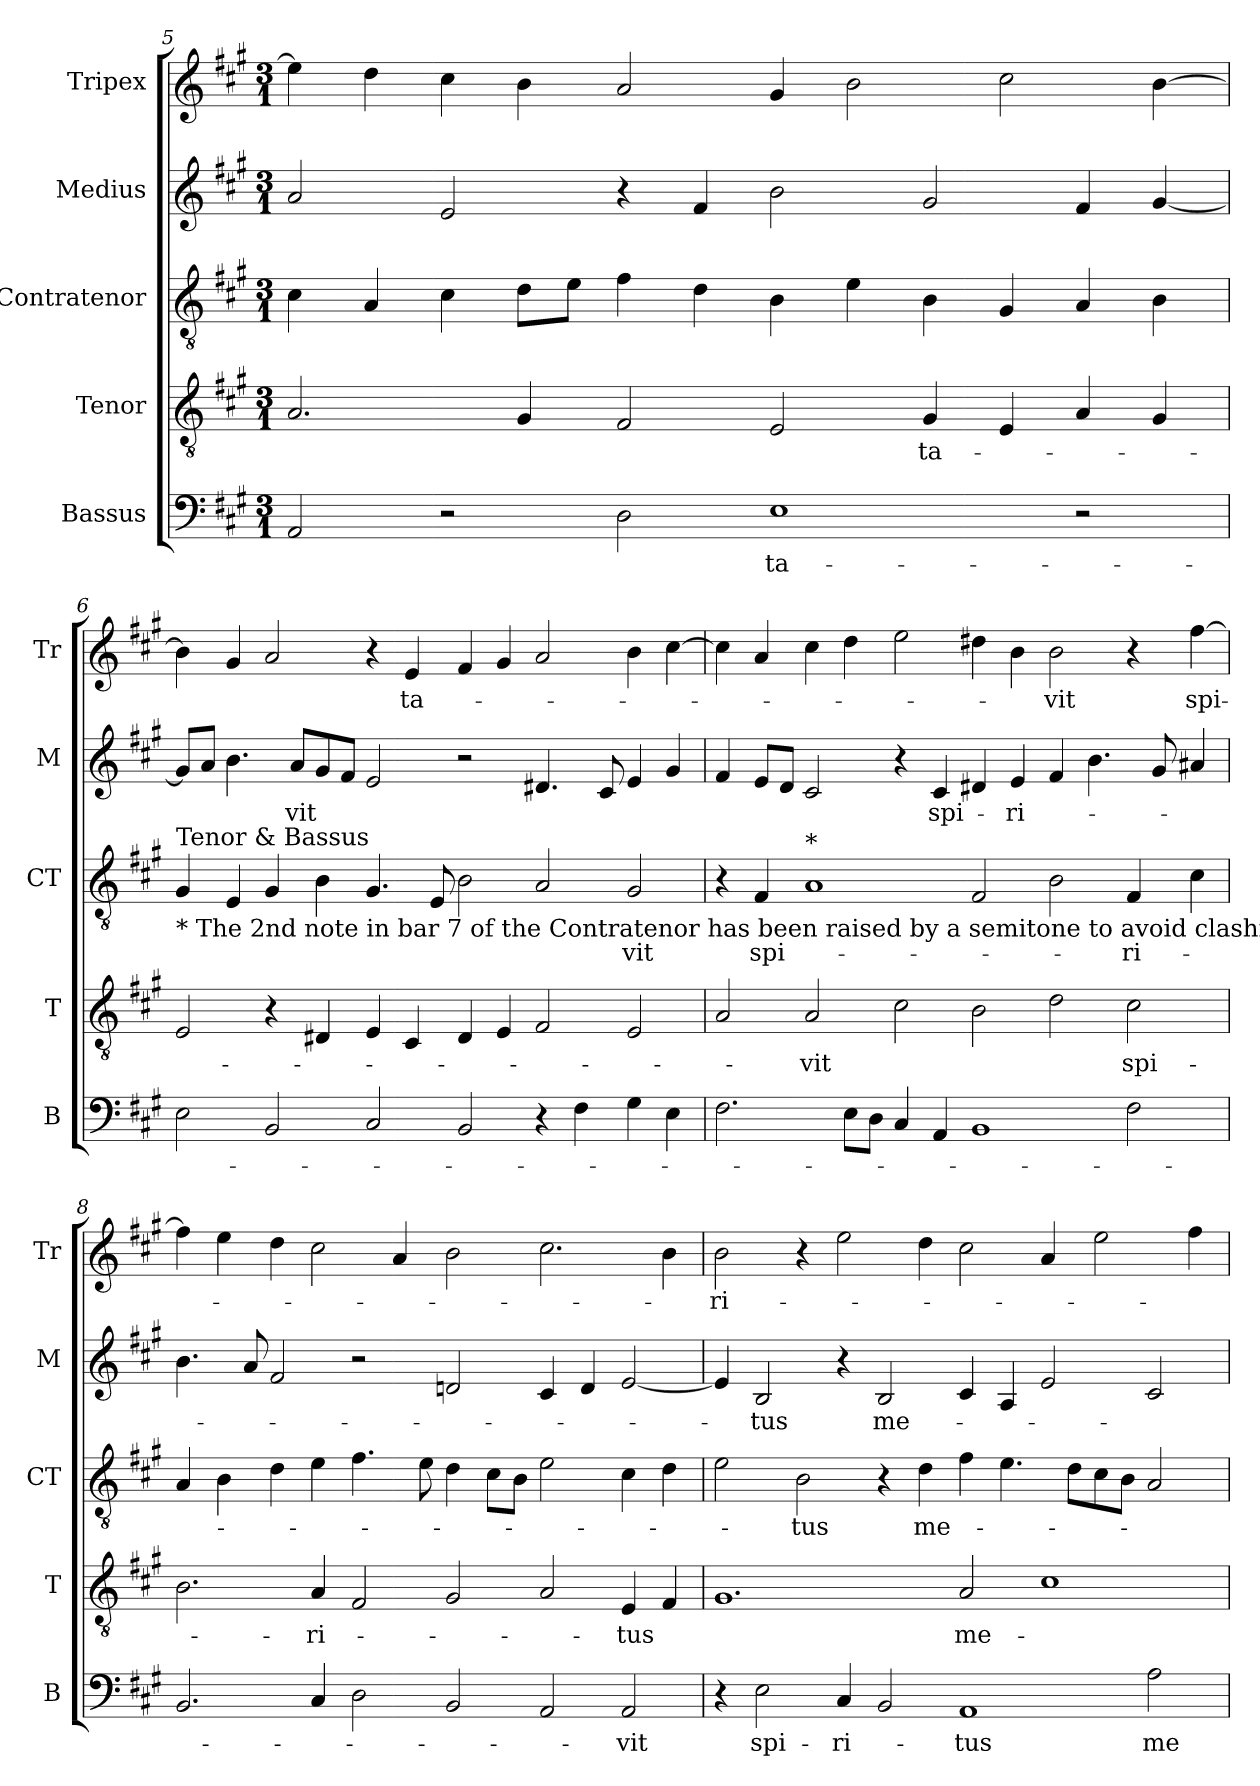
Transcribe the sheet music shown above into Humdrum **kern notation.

**kern	**text	**kern	**text	**kern	**text	**kern	**text	**kern	**text
*part5	*part5	*part4	*part4	*part3	*part3	*part2	*part2	*part1	*part1
*staff5	*staff5	*staff4	*staff4	*staff3	*staff3	*staff2	*staff2	*staff1	*staff1
*I"Bassus	*	*I"Tenor	*	*I"Contratenor	*	*I"Medius	*	*I"Tripex	*
*I'B	*	*I'T	*	*I'CT	*	*I'M	*	*I'Tr	*
*clefF4	*	*clefGv2	*	*clefGv2	*	*clefG2	*	*clefG2	*
*	*	*ITrd7c12	*	*ITrd7c12	*	*	*	*	*
*k[f#c#g#]	*	*k[f#c#g#]	*	*k[f#c#g#]	*	*k[f#c#g#]	*	*k[f#c#g#]	*
*A:	*	*A:	*	*A:	*	*A:	*	*A:	*
*M3/1	*	*M3/1	*	*M3/1	*	*M3/1	*	*M3/1	*
=5	=5	=5	=5	=5	=5	=5	=5	=5	=5
2AAi/	.	2.AAi/	.	4C#i\	.	2ai/	.	4eei\]	.
.	.	.	.	4AAi/	.	.	.	4ddi\	.
2r	.	.	.	4C#i\	.	2ei/	.	4cc#i\	.
.	.	4GG#i/	.	8Di\L	.	.	.	4bi\	.
.	.	.	.	8Ei\J	.	.	.	.	.
2Di\	.	2FF#i/	.	4F#i\	.	4r	.	2ai/	.
.	.	.	.	4Di\	.	4f#i/	.	.	.
!	!LO:LY:b:color=#000000	!	!	!	!	!	!	!	!
1Ei	-ta-	2EEi/	.	4BBi\	.	2bi\	.	4g#i/	.
.	.	.	.	4Ei\	.	.	.	2bi\	.
!	!	!	!LO:LY:b:color=#000000	!	!	!	!	!	!
.	.	4GG#i/	-ta-	4BBi\	.	2g#i/	.	.	.
.	.	4EEi/	.	4GG#i/	.	.	.	2cc#i\	.
2r	.	4AAi/	.	4AAi/	.	4f#i/	.	.	.
.	.	4GG#i/	.	4BBi\	.	[<4g#i/	.	[>4bi\	.
!!LO:LB:g=z
=6	=6	=6	=6	=6	=6	=6	=6	=6	=6
!	!	!	!	!LO:TX:b:t=* The 2nd note in bar 7 of the Contratenor has been raised by a semitone to avoid clashing with	!	!	!	!	!
!	!	!	!	!LO:TX:t=Tenor & Bassus	!	!	!	!	!
2Ei\	.	2EEi/	.	4GG#i/	.	8g#i/L]	.	4bi\]	.
.	.	.	.	.	.	8ai/J	.	.	.
.	.	.	.	4EEi/	.	4.bi\	.	4g#i/	.
2BBi/	.	4r	.	4GG#i/	.	.	.	2ai/	.
!	!	!	!	!	!	!	!LO:LY:b:color=#000000	!	!
.	.	.	.	.	.	8ai/L	-vit	.	.
.	.	4DD#i/	.	4BBi\	.	8g#i/	.	.	.
.	.	.	.	.	.	8f#i/J	.	.	.
2C#i/	.	4EEi/	.	4.GG#i/	.	2ei/	.	4r	.
!	!	!	!	!	!	!	!	!	!LO:LY:b:color=#000000
.	.	4CC#i/	.	.	.	.	.	4ei/	-ta-
.	.	.	.	8EEi/	.	.	.	.	.
2BBi/	.	4DD#i/	.	2BBi\	.	2r	.	4f#i/	.
.	.	4EEi/	.	.	.	.	.	4g#i/	.
4r	.	2FF#i/	.	2AAi/	.	4.d#i/	.	2ai/	.
4F#i\	.	.	.	.	.	.	.	.	.
.	.	.	.	.	.	8c#i/	.	.	.
!	!	!	!	!	!LO:LY:b:color=#000000	!	!	!	!
4G#i\	.	2EEi/	.	2GG#i/	-vit	4ei/	.	4bi\	.
4Ei\	.	.	.	.	.	4g#i/	.	[>4cc#i\	.
=7	=7	=7	=7	=7	=7	=7	=7	=7	=7
2.F#i\	.	2AAi/	.	4r	.	4f#i/	.	4cc#i\]	.
!	!	!	!	!	!LO:LY:b:color=#000000	!	!	!	!
.	.	.	.	4FF#i/	spi-	8ei/L	.	4ai/	.
.	.	.	.	.	.	8di/J	.	.	.
!	!	!	!	!LO:TX:a:t=*	!	!	!	!	!
!	!	!	!LO:LY:b:color=#000000	!	!	!	!	!	!
.	.	2AAi/	-vit	1AAi	.	2c#i/	.	4cc#i\	.
8Ei\L	.	.	.	.	.	.	.	4ddi\	.
8Di\J	.	.	.	.	.	.	.	.	.
4C#i/	.	2C#i\	.	.	.	4r	.	2eei\	.
!	!	!	!	!	!	!	!LO:LY:b:color=#000000	!	!
4AAi/	.	.	.	.	.	4c#i/	spi-	.	.
1BBi	.	2BBi\	.	2FF#i/	.	4d#i/	.	4dd#i\	.
!	!	!	!	!	!	!	!LO:LY:b:color=#000000	!	!
.	.	.	.	.	.	4ei/	-ri-	4bi\	.
!	!	!	!	!	!	!	!	!	!LO:LY:b:color=#000000
.	.	2Di\	.	2BBi\	.	4f#i/	.	2bi\	-vit
.	.	.	.	.	.	4.bi\	.	.	.
!	!	!	!LO:LY:b:color=#000000	!	!	!	!	!	!
!	!	!	!	!	!LO:LY:b:color=#000000	!	!	!	!
2F#i\	.	2C#i\	spi-	4FF#i/	-ri-	.	.	4r	.
.	.	.	.	.	.	8g#i/	.	.	.
!	!	!	!	!	!	!	!	!	!LO:LY:b:color=#000000
.	.	.	.	4C#i\	.	4a#i/	.	[>4ff#i\	spi-
!!LO:PB:g=z
=8	=8	=8	=8	=8	=8	=8	=8	=8	=8
2.BBi/	.	2.BBi\	.	4AAi/	.	4.bi\	.	4ff#i\]	.
.	.	.	.	4BBi\	.	.	.	4eei\	.
.	.	.	.	.	.	8ai/	.	.	.
.	.	.	.	4Di\	.	2f#i/	.	4ddi\	.
!	!	!	!LO:LY:b:color=#000000	!	!	!	!	!	!
4C#i/	.	4AAi/	-ri-	4Ei\	.	.	.	2cc#i\	.
2Di\	.	2FF#i/	.	4.F#i\	.	2r	.	.	.
.	.	.	.	.	.	.	.	4ai/	.
.	.	.	.	8Ei\	.	.	.	.	.
2BBi/	.	2GG#i/	.	4Di\	.	2dni/	.	2bi\	.
.	.	.	.	8C#i\L	.	.	.	.	.
.	.	.	.	8BBi\J	.	.	.	.	.
2AAi/	.	2AAi/	.	2Ei\	.	4c#i/	.	2.cc#i\	.
.	.	.	.	.	.	4di/	.	.	.
!	!LO:LY:b:color=#000000	!	!	!	!	!	!	!	!
!	!	!	!LO:LY:b:color=#000000	!	!	!	!	!	!
2AAi/	-vit	4EEi/	-tus	4C#i\	.	[<2ei/	.	.	.
.	.	4FF#i/	.	4Di\	.	.	.	4bi\	.
=9	=9	=9	=9	=9	=9	=9	=9	=9	=9
!	!	!	!	!	!	!	!	!	!LO:LY:b:color=#000000
4r	.	1.GG#i	.	2Ei\	.	4ei/]	.	2bi\	-ri-
!	!LO:LY:b:color=#000000	!	!	!	!	!	!	!	!
!	!	!	!	!	!	!	!LO:LY:b:color=#000000	!	!
2Ei\	spi-	.	.	.	.	2Bi/	-tus	.	.
!	!	!	!	!	!LO:LY:b:color=#000000	!	!	!	!
.	.	.	.	2BBi\	-tus	.	.	4r	.
!	!LO:LY:b:color=#000000	!	!	!	!	!	!	!	!
4C#i/	-ri-	.	.	.	.	4r	.	2eei\	.
!	!	!	!	!	!	!	!LO:LY:b:color=#000000	!	!
2BBi/	.	.	.	4r	.	2Bi/	me-	.	.
!	!	!	!	!	!LO:LY:b:color=#000000	!	!	!	!
.	.	.	.	4Di\	me-	.	.	4ddi\	.
!	!LO:LY:b:color=#000000	!	!	!	!	!	!	!	!
!	!	!	!LO:LY:b:color=#000000	!	!	!	!	!	!
1AAi	-tus	2AAi/	me-	4F#i\	.	4c#i/	.	2cc#i\	.
.	.	.	.	4.Ei\	.	4Ai/	.	.	.
.	.	1C#i	.	.	.	2ei/	.	4ai/	.
.	.	.	.	8Di\L	.	.	.	.	.
.	.	.	.	8C#i\	.	.	.	2eei\	.
.	.	.	.	8BBi\J	.	.	.	.	.
!	!LO:LY:b:color=#000000	!	!	!	!	!	!	!	!
2Ai\	me-	.	.	2AAi/	.	2c#i/	.	.	.
.	.	.	.	.	.	.	.	4ff#i\	.
=	=	=	=	=	=	=	=	=	=
*-	*-	*-	*-	*-	*-	*-	*-	*-	*-
